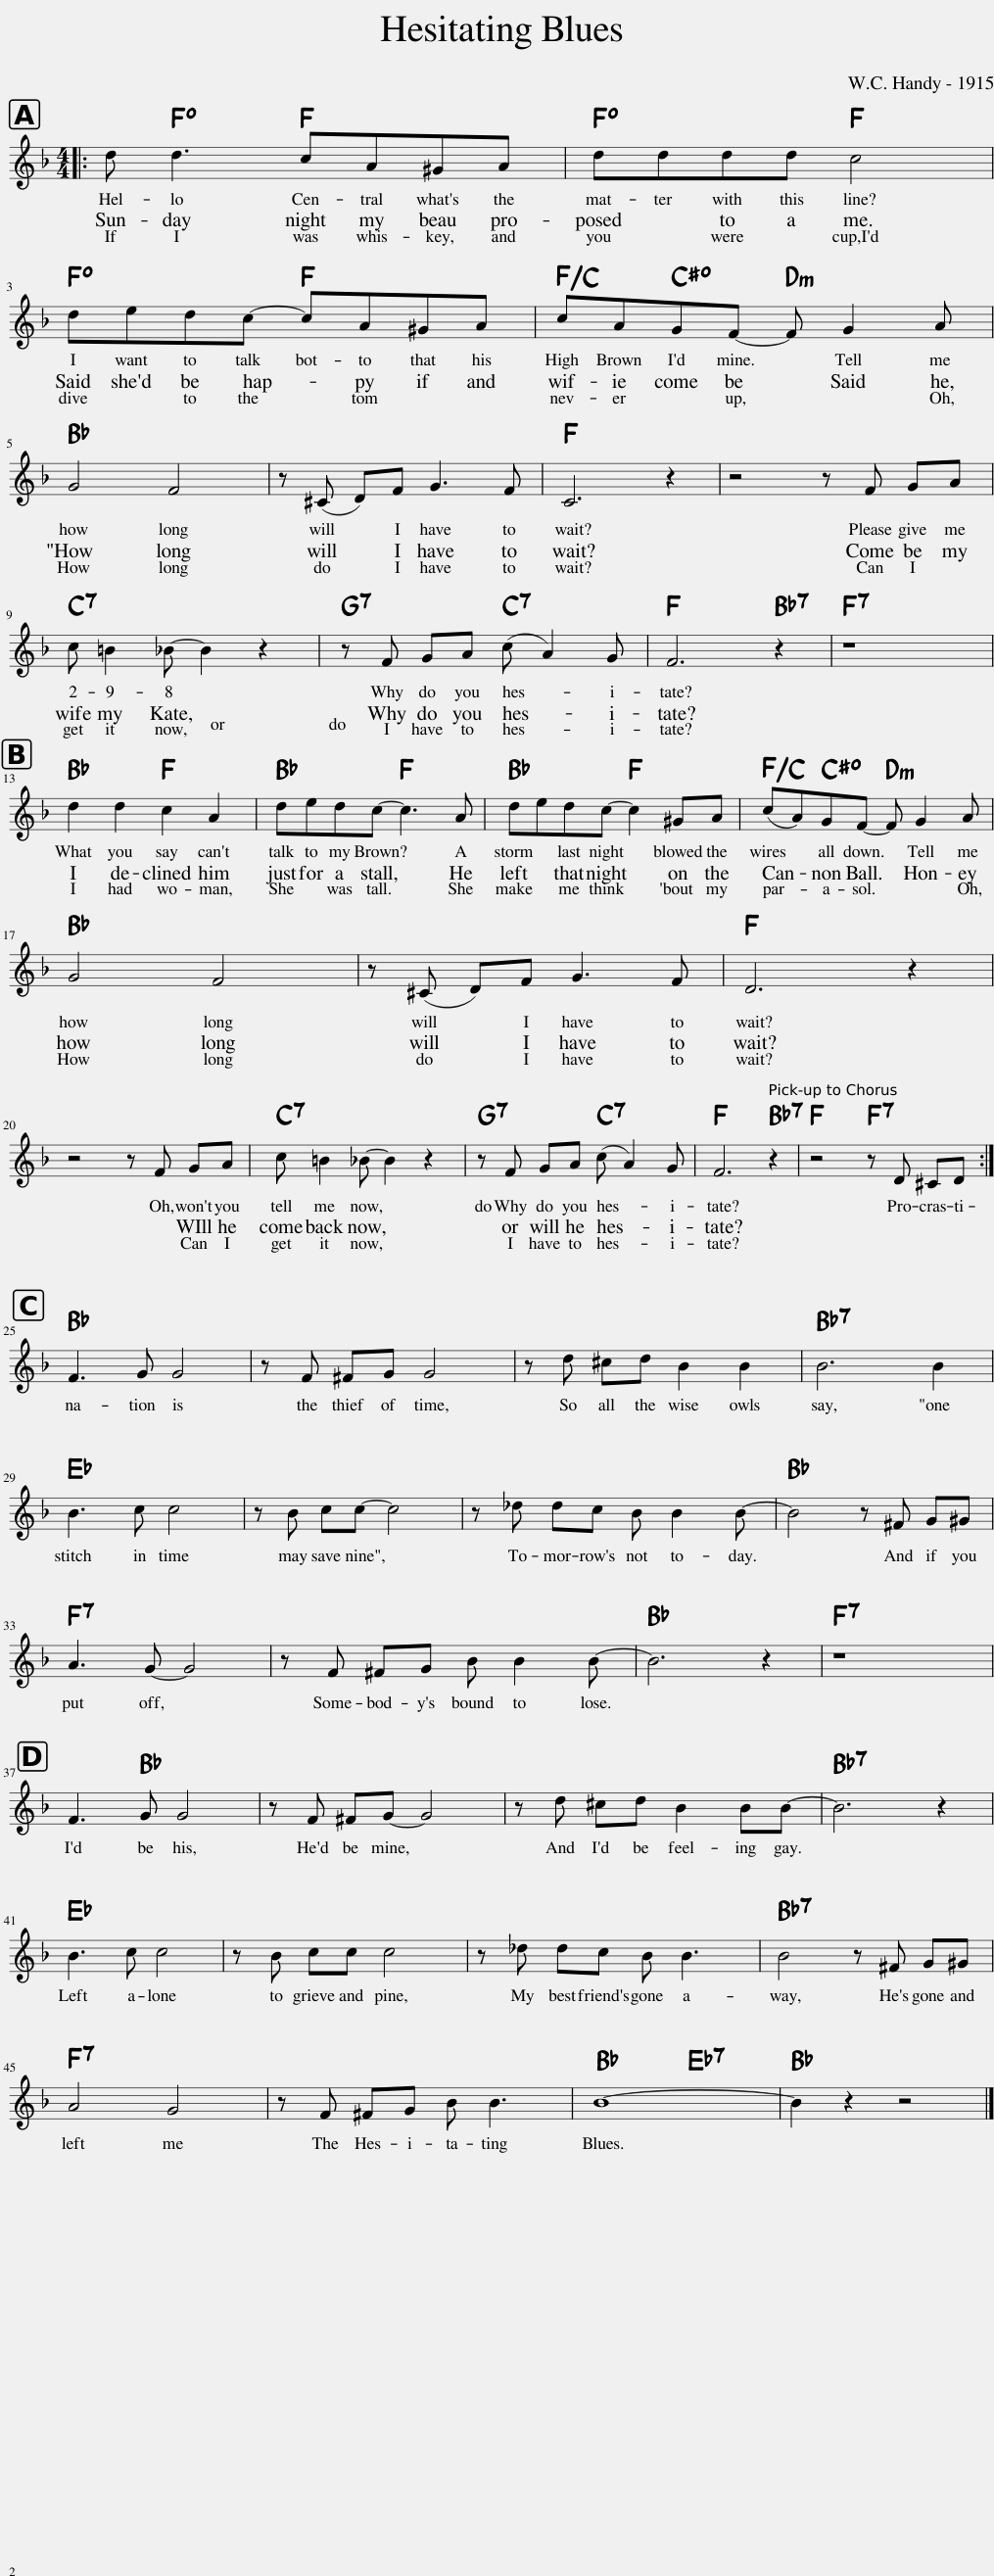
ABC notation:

X:1
L:1/8
M:4/4
I:linebreak $
K:F
V:1 treble
V:1
|: d d3 cA^GA | dddd c4 |$ dedc- cA^GA | cAGF- F G2 A |$ G4 F4 | %5
 z (^C D)F G3 F | C6 z2 | z4 z F GA |$ c =B2 _B- B2 z2 | z F GA (c A2) G | %10
 F6 z2 | z8 |$ d2 d2 c2 A2 | dedc- c3 A | dedc- c2 ^GA | %15
 (cA)GF- F G2 A |$ G4 F4 | z (^C D)F G3 F | D6 z2 |$ z4 z F GA | %20
 c =B2 _B- B2 z2 | z F GA (c A2) G | F6 z2 | z4 z D ^CD :|$ F3 G G4 | %25
 z F ^FG G4 | z d ^cd B2 B2 | B6 B2 |$ B3 c c4 | z B cc- c4 | %30
 z _d dc B B2 B- | B4 z ^F G^G |$ A3 G- G4 | z F ^FG B B2 B- | B6 z2 | %35
 z8 |$ F3 G G4 | z F ^FG- G4 | z d ^cd B2 BB- | B6 z2 |$ %40
 B3 c c4 | z B cc c4 | z _d dc B B3 | B4 z ^F G^G |$ A4 G4 | %45
 z F ^FG B B3 | B8- | B2 z2 z4 |] %48
